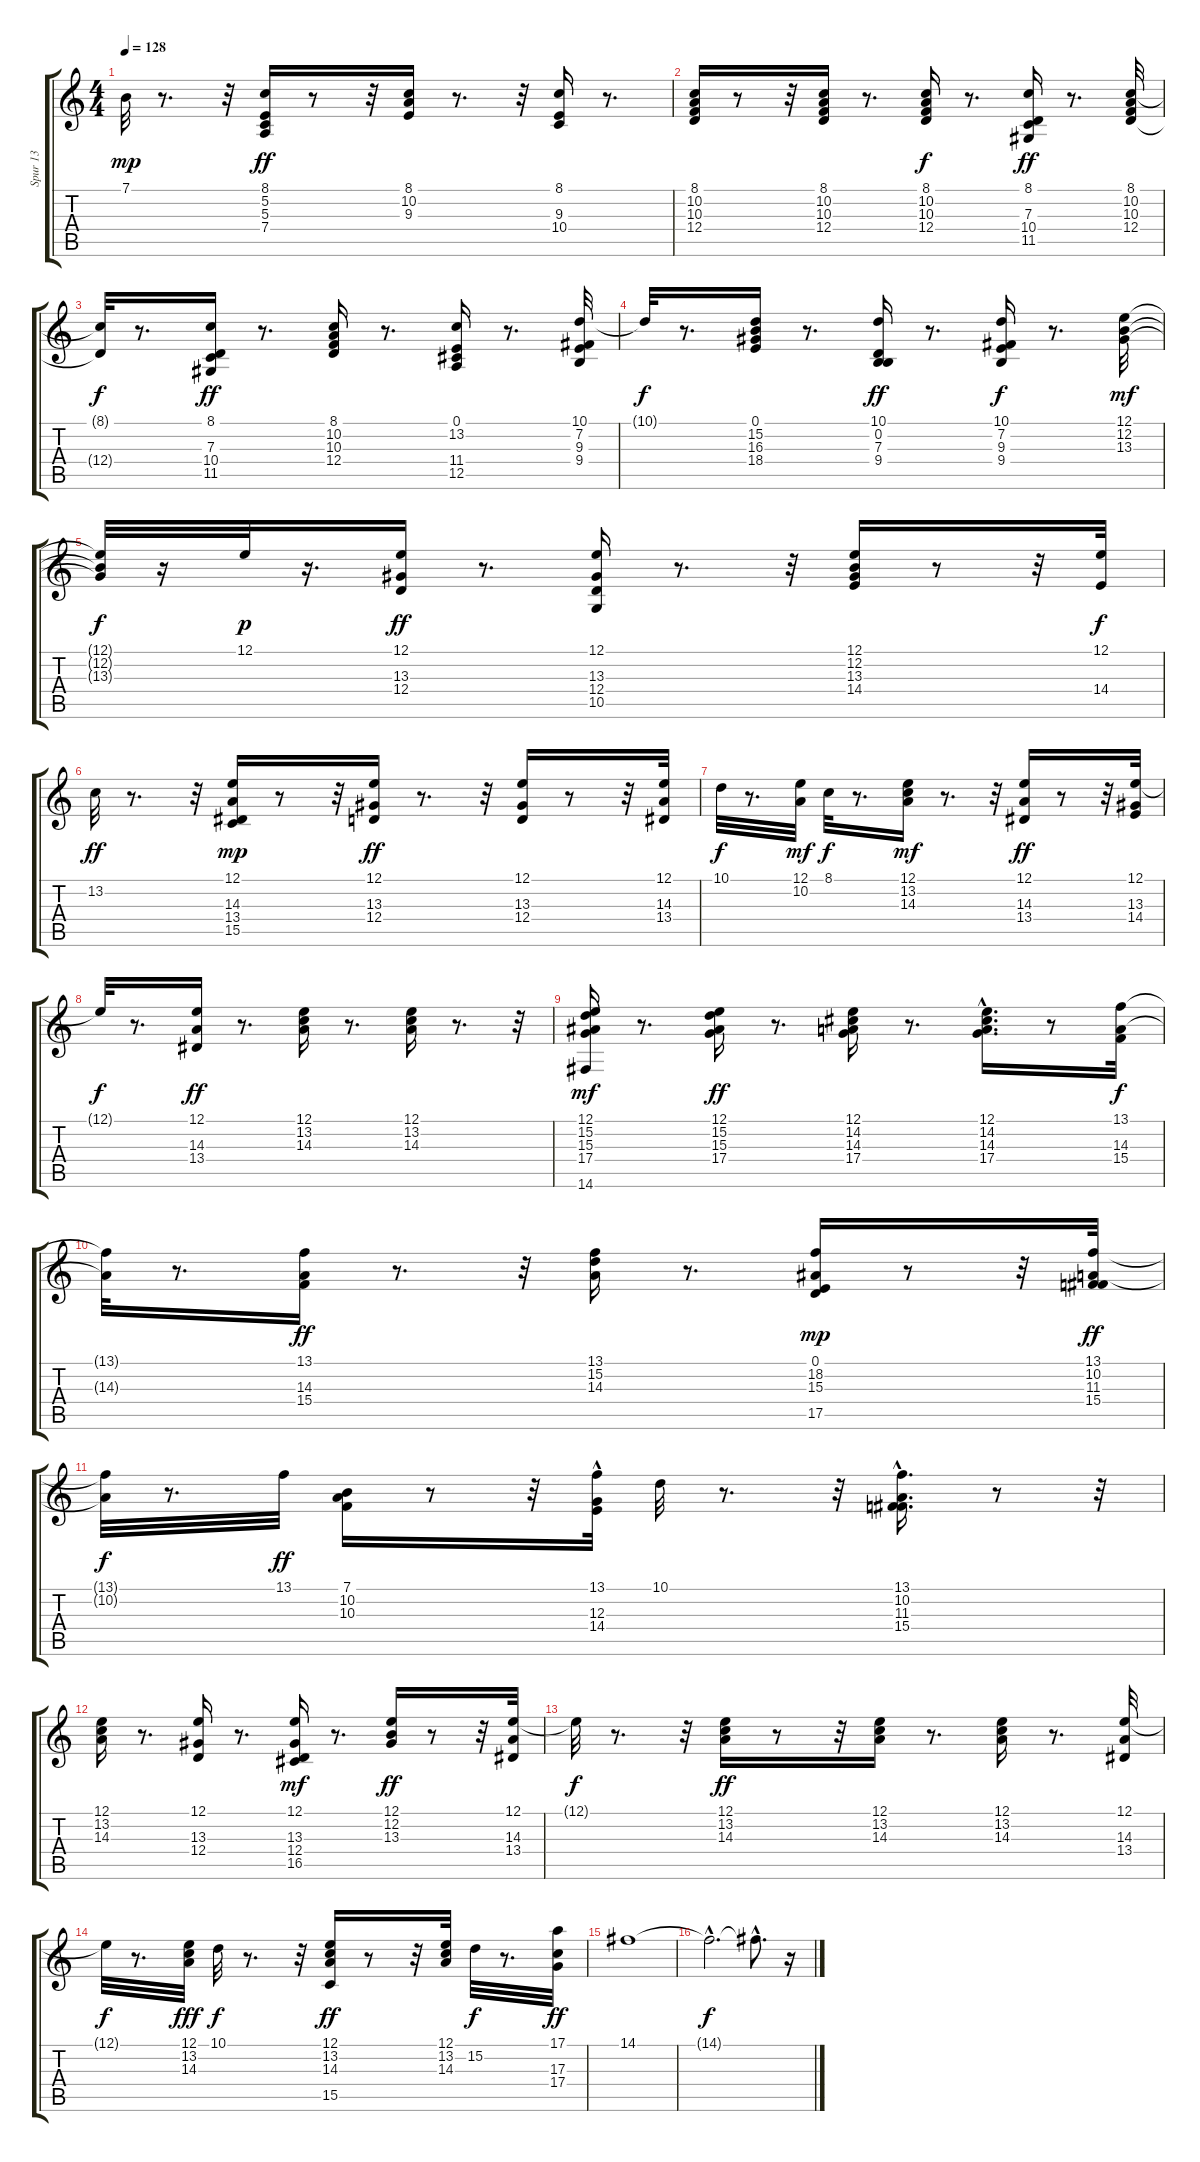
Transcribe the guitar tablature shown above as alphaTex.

\track ("Spur 13" "Spur 13") {instrument stringensemble1}
\staff {score tabs}
\tuning (E4 B3 G3 D3 A2 E2) {hide}
\ts (4 4)
\tempo 128
\clef g2
\ks c
7.1.32{dy mp} r.8{d} r.32 (8.1 5.2 5.3 7.4).16{dy ff} r.8 r.32 (8.1 10.2 9.3).16 r.8{d} r.32 (8.1 9.3 10.4).16 r.8{d} |
(8.1 10.2 10.3 12.4).16 r.8 r.32 (8.1 10.2 10.3 12.4).16 r.8{d} (8.1 10.2 10.3 12.4).16{dy f} r.8{d} (8.1 7.3 10.4 11.5).16{dy ff} r.8{d} (8.1 10.2 10.3 12.4).32 |
(8.1{t} 12.4{t}).32{dy f} r.8{d} (8.1 7.3 10.4 11.5).16{dy ff} r.8{d} (8.1 10.2 10.3 12.4).16 r.8{d} (0.1 13.2 11.4 12.5).16 r.8{d} (10.1 7.2 9.3 9.4).32 |
10.1{t}.32{dy f} r.8{d} (0.1 15.2 16.3 18.4).16 r.8{d} (10.1 0.2 7.3 9.4).16{dy ff} r.8{d} (10.1 7.2 9.3 9.4).16{dy f} r.8{d} (12.1 12.2 13.3).32{dy mf} |
(12.1{t} 12.2{t} 13.3{t}).32{dy f} r.16 12.1.32{dy p} r.16{d} (12.1 13.3 12.4).16{dy ff} r.8{d} (12.1 13.3 12.4 10.5).16 r.8{d} r.32 (12.1 12.2 13.3 14.4).16 r.8 r.32 (12.1 14.4).32{dy f} |
13.2.32{dy ff} r.8{d} r.32 (12.1 14.3 13.4 15.5).16{dy mp} r.8 r.32 (12.1 13.3 12.4).16{dy ff} r.8{d} r.32 (12.1 13.3 12.4).16 r.8 r.32 (12.1 14.3 13.4).32 |
10.1.32{dy f} r.8{d} (12.1 10.2).32{dy mf} 8.1.32{dy f} r.8{d} (12.1 13.2 14.3).16{dy mf} r.8{d} r.32 (12.1 14.3 13.4).16{dy ff} r.8 r.32 (12.1 13.3 14.4).32 |
12.1{t}.32{dy f} r.8{d} (12.1 14.3 13.4).16{dy ff} r.8{d} (12.1 13.2 14.3).16 r.8{d} (12.1 13.2 14.3).16 r.8{d} r.32 |
(12.1 15.2 15.3 17.4 14.6).16{dy mf} r.8{d} (12.1 15.2 15.3 17.4).16{dy ff} r.8{d} (12.1 14.2 14.3 17.4).16 r.8{d} (12.1{hac} 14.2 14.3 17.4).16{d} r.8 (13.1 14.3 15.4).32{dy f} |
(13.1{t} 14.3{t}).32 r.8{d} (13.1 14.3 15.4).16{dy ff} r.8{d} r.32 (13.1 15.2 14.3).16 r.8{d} (0.1 18.2 15.3 17.5).16{dy mp} r.8 r.32 (13.1 10.2 11.3 15.4).32{dy ff} |
(13.1{t} 10.2{t}).32{dy f} r.8{d} 13.1.32{dy ff} (7.1 10.2 10.3).16 r.8 r.32 (13.1{hac} 12.3 14.4).32 10.1.32 r.8{d} r.32 (13.1{hac} 10.2 11.3 15.4).16{d} r.8 r.32 |
(12.1 13.2 14.3).16 r.8{d} (12.1 13.3 12.4).16 r.8{d} (12.1 13.3 12.4 16.5).16{dy mf} r.8{d} (12.1 12.2 13.3).16{dy ff} r.8 r.32 (12.1 14.3 13.4).32 |
12.1{t}.32{dy f} r.8{d} r.32 (12.1 13.2 14.3).16{dy ff} r.8 r.32 (12.1 13.2 14.3).16 r.8{d} (12.1 13.2 14.3).16 r.8{d} (12.1 14.3 13.4).32 |
12.1{t}.32{dy f} r.8{d} (12.1 13.2 14.3).32{dy fff} 10.1.32{dy f} r.8{d} r.32 (12.1 13.2 14.3 15.5).16{dy ff} r.8 r.32 (12.1 13.2 14.3).32 15.2.32{dy f} r.8{d} (17.1 17.3 17.4).32{dy ff} |
14.1.1 |
14.1{hac t}.2{d dy f} 14.1{hac t}.8{d} r.16
